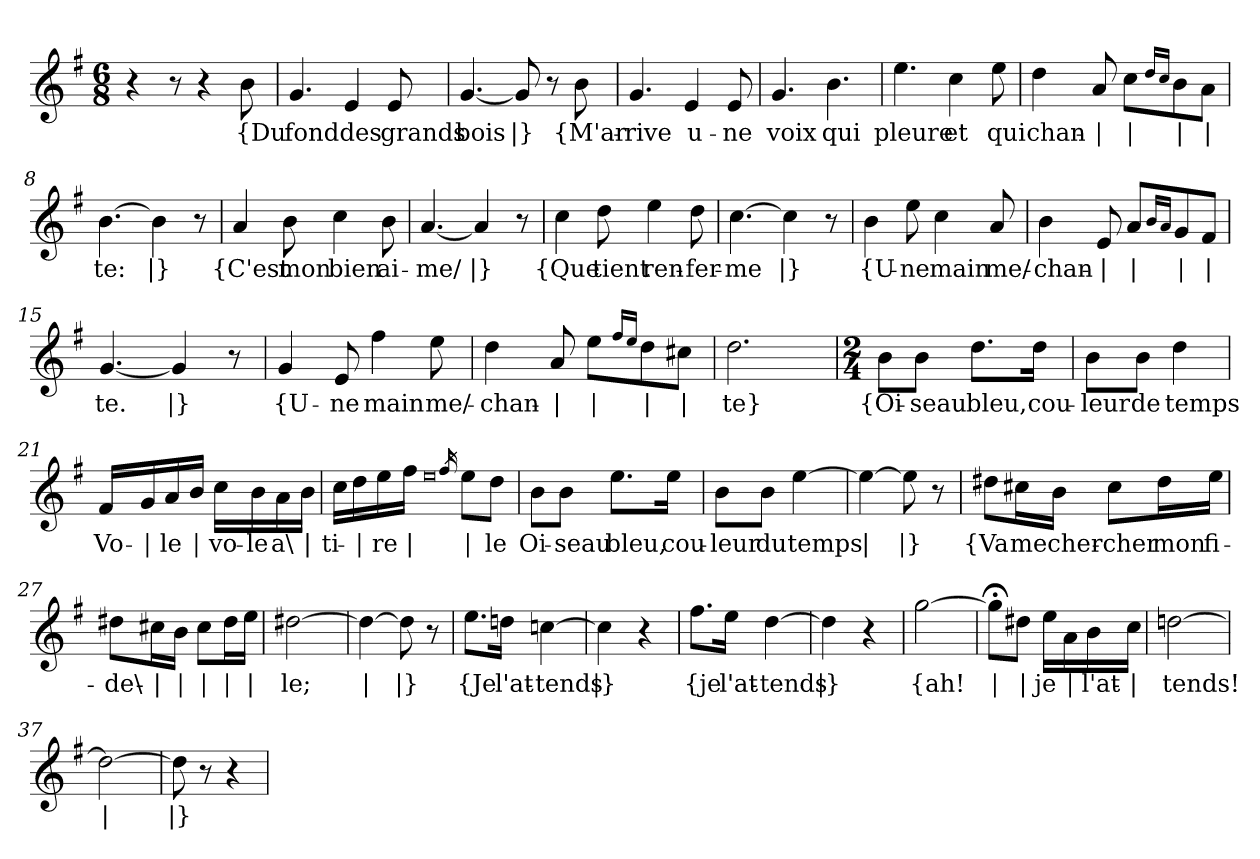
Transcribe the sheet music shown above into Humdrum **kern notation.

**kern	**text
*part1	*part1
*staff1	*staff1
*clefG2	*
*k[f#]	*
*M6/8	*
=1	=1
4r	.
8r	.
4r	.
!	!LO:LY:b
8b\	{Du
=2	=2
!	!LO:LY:b
4.g/	fond
!	!LO:LY:b
4e/	des
!	!LO:LY:b
8e/	grands
=3	=3
!	!LO:LY:b
[4.g/	bois
!	!LO:LY:b
8g/]	|}
8r	.
!	!LO:LY:b
8b\	{M'ar-
=4	=4
!	!LO:LY:b
4.g/	-rive
!	!LO:LY:b
4e/	u-
!	!LO:LY:b
8e/	-ne
=5	=5
!	!LO:LY:b
4.g/	voix
!	!LO:LY:b
4.b\	qui
=6	=6
!	!LO:LY:b
4.ee\	pleure
!	!LO:LY:b
4cc\	et
!	!LO:LY:b
8ee\	qui
=7	=7
!	!LO:LY:b
4dd\	chan-
!	!LO:LY:b
8a/	|
!	!LO:LY:b
8cc\L	|
16qdd/LL	.
16qcc/JJ	.
!	!LO:LY:b
8b\	|
!	!LO:LY:b
8a\J	|
!!LO:LB:g=z
=8	=8
!	!LO:LY:b
[4.b\	-te:
!	!LO:LY:b
4b\]	|}
8r	.
=9	=9
!	!LO:LY:b
4a/	{C'est
!	!LO:LY:b
8b\	mon
!	!LO:LY:b
4cc\	bien
!	!LO:LY:b
8b\	ai-
=10	=10
!	!LO:LY:b
[4.a/	-me/
!	!LO:LY:b
4a/]	|}
8r	.
=11	=11
!	!LO:LY:b
4cc\	{Que
!	!LO:LY:b
8dd\	tient
!	!LO:LY:b
4ee\	ren-
!	!LO:LY:b
8dd\	-fer-
=12	=12
!	!LO:LY:b
[4.cc\	-me
!	!LO:LY:b
4cc\]	|}
8r	.
=13	=13
!	!LO:LY:b
4b\	{U-
!	!LO:LY:b
8ee\	-ne
!	!LO:LY:b
4cc\	main
!	!LO:LY:b
8a/	me/-
!!LO:LB:g=z
=14	=14
!	!LO:LY:b
4b\	-chan-
!	!LO:LY:b
8e/	|
!	!LO:LY:b
8a/L	|
16qb/LL	.
16qa/JJ	.
!	!LO:LY:b
8g/	|
!	!LO:LY:b
8f#/J	|
=15	=15
!	!LO:LY:b
[4.g/	-te.
!	!LO:LY:b
4g/]	|}
8r	.
=16	=16
!	!LO:LY:b
4g/	{U-
!	!LO:LY:b
8e/	-ne
!	!LO:LY:b
4ff#\	main
!	!LO:LY:b
8ee\	me/-
=17	=17
!	!LO:LY:b
4dd\	-chan-
!	!LO:LY:b
8a/	|
!	!LO:LY:b
8ee\L	|
16qff#/LL	.
16qee/JJ	.
!	!LO:LY:b
8dd\	|
!	!LO:LY:b
8cc#X\J	|
=18	=18
!	!LO:LY:b
2.dd\	-te}
=19	=19
*M2/4	*
!	!LO:LY:b
8b\L	{Oi-
!	!LO:LY:b
8b\J	-seau
!	!LO:LY:b
8.dd\L	bleu,
!	!LO:LY:b
16dd\Jk	cou-
!!LO:LB:g=z
=20	=20
!	!LO:LY:b
8b\L	-leur
!	!LO:LY:b
8b\J	de
!	!LO:LY:b
4dd\	temps
=21	=21
!	!LO:LY:b
16f#/LL	Vo-
!	!LO:LY:b
16g/	|
!	!LO:LY:b
16a/	-le
!	!LO:LY:b
16b/JJ	|
!	!LO:LY:b
16cc\LL	vo-
!	!LO:LY:b
16b\	-le
!	!LO:LY:b
16a\	a\
!	!LO:LY:b
16b\JJ	|
=22	=22
!	!LO:LY:b
16cc\LL	ti-
!	!LO:LY:b
16dd\	|
!	!LO:LY:b
16ee\	-re
!	!LO:LY:b
16ff#\JJ	|
0qee	.
16qff#/	.
!	!LO:LY:b
8ee\L	|
!	!LO:LY:b
8dd\J	-le
=23	=23
!	!LO:LY:b
8b\L	Oi-
!	!LO:LY:b
8b\J	-seau
!	!LO:LY:b
8.ee\L	bleu,
!	!LO:LY:b
16ee\Jk	cou-
=24	=24
!	!LO:LY:b
8b\L	-leur
!	!LO:LY:b
8b\J	du
!	!LO:LY:b
[4ee\	temps
=25	=25
!	!LO:LY:b
4ee\_	|
!	!LO:LY:b
8ee\]	|}
8r	.
!!LO:LB:g=z
=26	=26
!	!LO:LY:b
8dd#X\L	{Va
!	!LO:LY:b
16cc#X\L	me
!	!LO:LY:b
16b\JJ	cher-
!	!LO:LY:b
8cc#\L	-cher
!	!LO:LY:b
16dd#\L	mon
!	!LO:LY:b
16ee\JJ	fi-
=27	=27
!	!LO:LY:b
8dd#X\L	-de\-
!	!LO:LY:b
16cc#X\L	|
!	!LO:LY:b
16b\JJ	|
!	!LO:LY:b
8cc#\L	|
!	!LO:LY:b
16dd#\L	|
!	!LO:LY:b
16ee\JJ	|
=28	=28
!	!LO:LY:b
[2dd#X\	-le;
=29	=29
!	!LO:LY:b
4dd#\_	|
!	!LO:LY:b
8dd#\]	|}
8r	.
=30	=30
!	!LO:LY:b
8.ee\L	{Je
!	!LO:LY:b
16ddn\Jk	l'at-
!	!LO:LY:b
[4ccn\	-tends
=31	=31
!	!LO:LY:b
4ccn\]	|}
4r	.
=32	=32
!	!LO:LY:b
8.ff#\L	{je
!	!LO:LY:b
16ee\Jk	l'at-
!	!LO:LY:b
[4dd\	-tends
=33	=33
!	!LO:LY:b
4dd\]	|}
4r	.
!!LO:LB:g=z
=34	=34
!	!LO:LY:b
[2gg\	{ah!
=35	=35
!	!LO:LY:b
8gg;<\L]	|
!	!LO:LY:b
8dd#X\J	|
!	!LO:LY:b
16ee\LL	je
!	!LO:LY:b
16a\	|
!	!LO:LY:b
16b\	l'at-
!	!LO:LY:b
16cc\JJ	|
=36	=36
!	!LO:LY:b
[2ddn\	-tends!
=37	=37
!	!LO:LY:b
2dd\_	|
=38	=38
!	!LO:LY:b
8dd\]	|}
8r	.
4r	.
=	=
*-	*-
